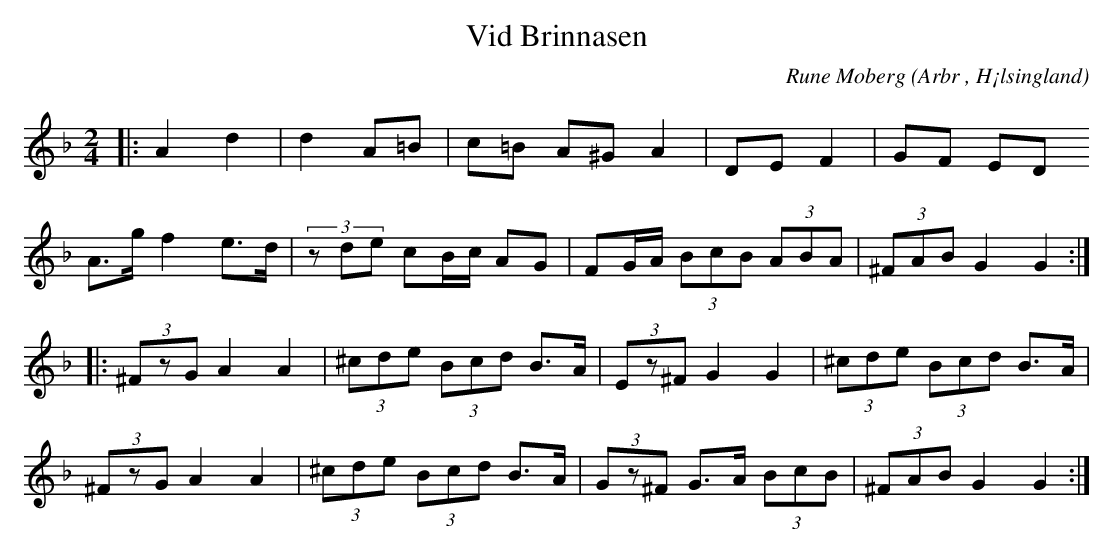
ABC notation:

X:1
T:Vid Brinnasen
C: Rune Moberg
O:Arbr , H¡lsingland
M:2/4
L:1/8
K:Dm
|: A2 d2|d2 A=B|c=B A^G A2|DE F2-|GF ED
A>g f2 e>d|(3zde cB/c/ AG|FG/A/ (3BcB (3ABA|(3^FAB G2 G2:|
|:(3^FzG A2 A2|(3^cde (3Bcd B>A|(3Ez^F G2 G2|(3^cde (3Bcd B>A|
(3^FzG A2 A2|(3^cde (3Bcd B>A| (3Gz^F G>A (3BcB|(3^FAB G2 G2:|
